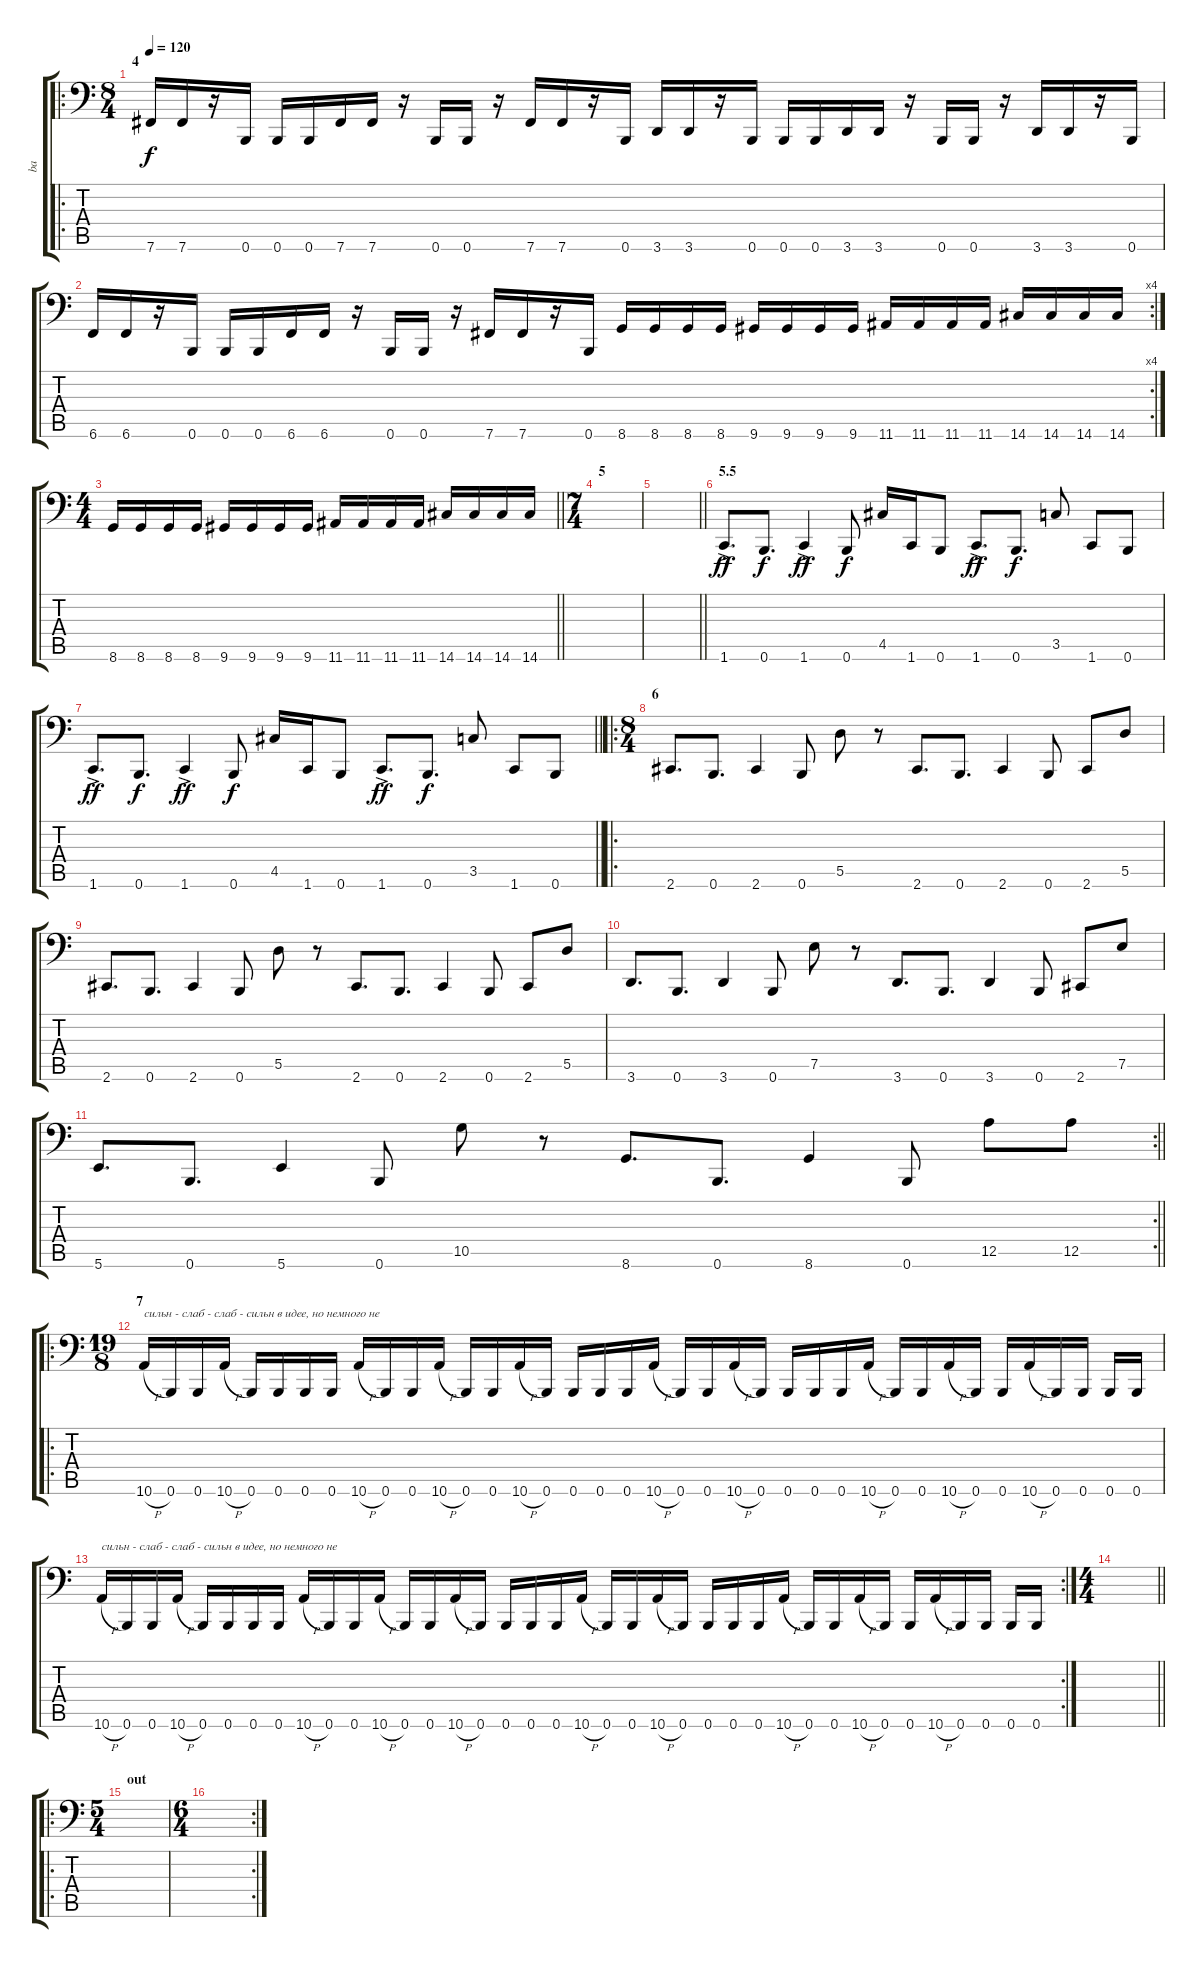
\track ("ba" "ba") {instrument electricbassfinger}
\staff {score tabs}
\tuning (E3 B2 G2 D2 A1 B0) {hide}
\ro
\ts (8 4)
\section ("" "4")
\tempo 120
\clef f4
\ks c
7.6.16{dy f} 7.6.16 r.16 0.6.16 0.6.16 0.6.16 7.6.16 7.6.16 r.16 0.6.16 0.6.16 r.16 7.6.16 7.6.16 r.16 0.6.16 3.6.16 3.6.16 r.16 0.6.16 0.6.16 0.6.16 3.6.16 3.6.16 r.16 0.6.16 0.6.16 r.16 3.6.16 3.6.16 r.16 0.6.16 |
\rc 4
6.6.16 6.6.16 r.16 0.6.16 0.6.16 0.6.16 6.6.16 6.6.16 r.16 0.6.16 0.6.16 r.16 7.6.16 7.6.16 r.16 0.6.16 8.6.16 8.6.16 8.6.16 8.6.16 9.6.16 9.6.16 9.6.16 9.6.16 11.6.16 11.6.16 11.6.16 11.6.16 14.6.16 14.6.16 14.6.16 14.6.16 |
\ts (4 4)
\barLineRight lightlight
8.6.16 8.6.16 8.6.16 8.6.16 9.6.16 9.6.16 9.6.16 9.6.16 11.6.16 11.6.16 11.6.16 11.6.16 14.6.16 14.6.16 14.6.16 14.6.16 |
\ts (7 4)
\section ("" "5")
|
\barLineRight lightlight
|
\section ("" "5.5")
1.6{ac}.8{d dy ff} 0.6.8{d dy f} 1.6{ac}.4{dy ff} 0.6.8{dy f} 4.5.16 1.6.16 0.6.8 1.6{ac}.8{d dy ff} 0.6.8{d dy f} 3.5.8 1.6.8 0.6.8 |
\barLineRight lightlight
1.6{ac}.8{d dy ff} 0.6.8{d dy f} 1.6{ac}.4{dy ff} 0.6.8{dy f} 4.5.16 1.6.16 0.6.8 1.6{ac}.8{d dy ff} 0.6.8{d dy f} 3.5.8 1.6.8 0.6.8 |
\ro
\ts (8 4)
\section ("" "6")
2.6.8{d} 0.6.8{d} 2.6.4 0.6.8 5.5.8 r.8 2.6.8{d} 0.6.8{d} 2.6.4 0.6.8 2.6.8 5.5.8 |
2.6.8{d} 0.6.8{d} 2.6.4 0.6.8 5.5.8 r.8 2.6.8{d} 0.6.8{d} 2.6.4 0.6.8 2.6.8 5.5.8 |
3.6.8{d} 0.6.8{d} 3.6.4 0.6.8 7.5.8 r.8 3.6.8{d} 0.6.8{d} 3.6.4 0.6.8 2.6.8 7.5.8 |
\rc 2
\barLineRight lightlight
5.6.8{d} 0.6.8{d} 5.6.4 0.6.8 10.5.8 r.8 8.6.8{d} 0.6.8{d} 8.6.4 0.6.8 12.5.8 12.5.8 |
\ro
\ts (19 8)
\section ("" "7")
10.6{h}.16{txt "сильн - слаб - слаб - сильн в идее, но немного не "} 0.6.16 0.6.16 10.6{h}.16 0.6.16 0.6.16 0.6.16 0.6.16 10.6{h}.16 0.6.16 0.6.16 10.6{h}.16 0.6.16 0.6.16 10.6{h}.16 0.6.16 0.6.16 0.6.16 0.6.16 10.6{h}.16 0.6.16 0.6.16 10.6{h}.16 0.6.16 0.6.16 0.6.16 0.6.16 10.6{h}.16 0.6.16 0.6.16 10.6{h}.16 0.6.16 0.6.16 10.6{h}.16 0.6.16 0.6.16 0.6.16 0.6.16 |
\rc 2
10.6{h}.16{txt "сильн - слаб - слаб - сильн в идее, но немного не "} 0.6.16 0.6.16 10.6{h}.16 0.6.16 0.6.16 0.6.16 0.6.16 10.6{h}.16 0.6.16 0.6.16 10.6{h}.16 0.6.16 0.6.16 10.6{h}.16 0.6.16 0.6.16 0.6.16 0.6.16 10.6{h}.16 0.6.16 0.6.16 10.6{h}.16 0.6.16 0.6.16 0.6.16 0.6.16 10.6{h}.16 0.6.16 0.6.16 10.6{h}.16 0.6.16 0.6.16 10.6{h}.16 0.6.16 0.6.16 0.6.16 0.6.16 |
\ts (4 4)
\barLineRight lightlight
|
\ro
\ts (5 4)
\section ("" "out")
|
\rc 2
\ts (6 4)
